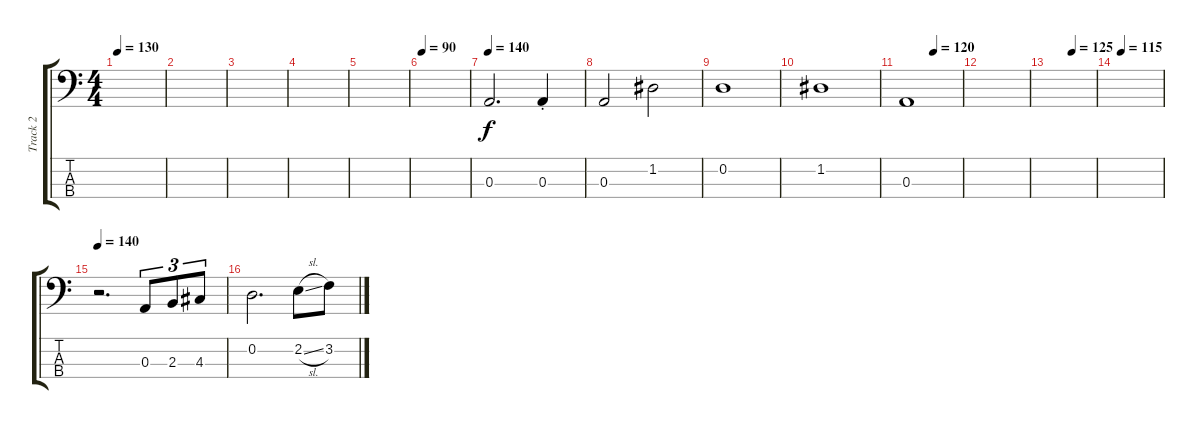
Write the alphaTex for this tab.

\track ("Track 2" "Track 2") {instrument electricbassfinger}
\staff {score tabs}
\tuning (G2 D2 A1 E1) {hide}
\ts (4 4)
\tempo 130
\clef f4
\ks c
|
|
|
|
|
\tempo 90
|
\tempo 140
0.3.2{d volume 9} 0.3{st}.4 |
0.3.2 1.2.2 |
0.2.1 |
1.2.1 |
\tempo (120 0.5)
0.3.1 |
|
\tempo (125 0.5)
|
\tempo (115 0.125)
|
\tempo 140
r.2{d} 0.3.8{tu (3 2)} 2.3.8{tu (3 2)} 4.3.8{tu (3 2)} |
0.2.2{d} 2.2{sl}.8 3.2{sl}.8
